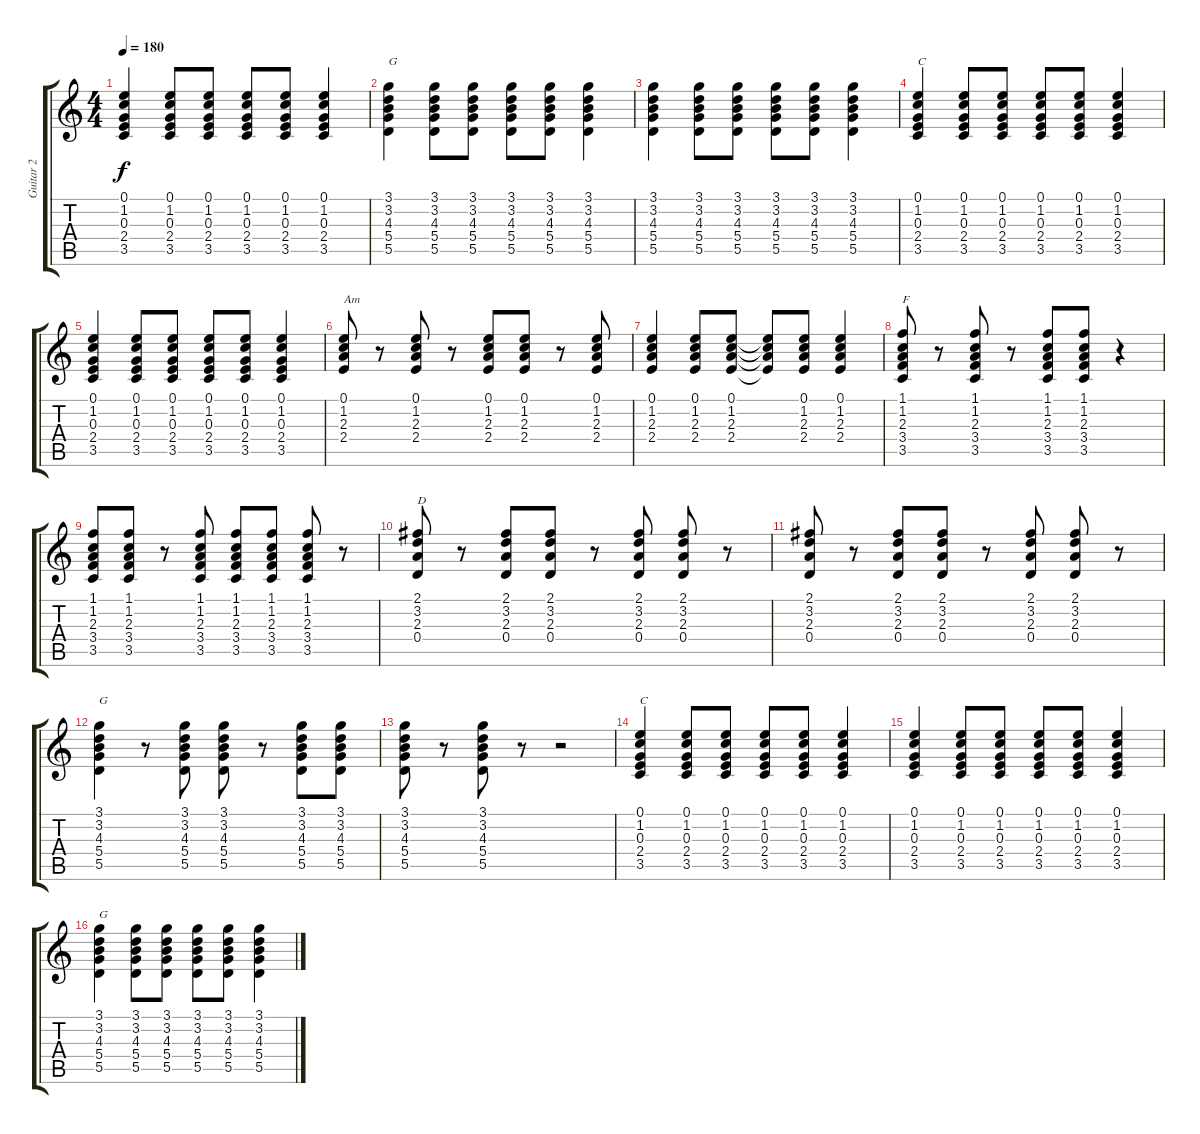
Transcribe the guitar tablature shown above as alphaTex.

\track ("Guitar 2" "Guitar 2") {instrument electricguitarclean}
\staff {score tabs}
\tuning (E4 B3 G3 D3 A2 E2) {hide}
\ts (4 4)
\tempo 180
\clef g2
\ks c
(0.1 1.2 0.3 2.4 3.5).4{dy f} (0.1 1.2 0.3 2.4 3.5).8 (0.1 1.2 0.3 2.4 3.5).8 (0.1 1.2 0.3 2.4 3.5).8 (0.1 1.2 0.3 2.4 3.5).8 (0.1 1.2 0.3 2.4 3.5).4 |
(3.1 3.2 4.3 5.4 5.5).4{txt "G"} (3.1 3.2 4.3 5.4 5.5).8 (3.1 3.2 4.3 5.4 5.5).8 (3.1 3.2 4.3 5.4 5.5).8 (3.1 3.2 4.3 5.4 5.5).8 (3.1 3.2 4.3 5.4 5.5).4 |
(3.1 3.2 4.3 5.4 5.5).4 (3.1 3.2 4.3 5.4 5.5).8 (3.1 3.2 4.3 5.4 5.5).8 (3.1 3.2 4.3 5.4 5.5).8 (3.1 3.2 4.3 5.4 5.5).8 (3.1 3.2 4.3 5.4 5.5).4 |
(0.1 1.2 0.3 2.4 3.5).4{txt "C"} (0.1 1.2 0.3 2.4 3.5).8 (0.1 1.2 0.3 2.4 3.5).8 (0.1 1.2 0.3 2.4 3.5).8 (0.1 1.2 0.3 2.4 3.5).8 (0.1 1.2 0.3 2.4 3.5).4 |
(0.1 1.2 0.3 2.4 3.5).4 (0.1 1.2 0.3 2.4 3.5).8 (0.1 1.2 0.3 2.4 3.5).8 (0.1 1.2 0.3 2.4 3.5).8 (0.1 1.2 0.3 2.4 3.5).8 (0.1 1.2 0.3 2.4 3.5).4 |
(0.1 1.2 2.3 2.4).8{txt "Am"} r.8 (0.1 1.2 2.3 2.4).8 r.8 (0.1 1.2 2.3 2.4).8 (0.1 1.2 2.3 2.4).8 r.8 (0.1 1.2 2.3 2.4).8 |
(0.1 1.2 2.3 2.4).4 (0.1 1.2 2.3 2.4).8 (0.1 1.2 2.3 2.4).8 (0.1{t} 1.2{t} 2.3{t} 2.4{t}).8 (0.1 1.2 2.3 2.4).8 (0.1 1.2 2.3 2.4).4 |
(1.1 1.2 2.3 3.4 3.5).8{txt "F"} r.8 (1.1 1.2 2.3 3.4 3.5).8 r.8 (1.1 1.2 2.3 3.4 3.5).8 (1.1 1.2 2.3 3.4 3.5).8 r.4 |
(1.1 1.2 2.3 3.4 3.5).8 (1.1 1.2 2.3 3.4 3.5).8 r.8 (1.1 1.2 2.3 3.4 3.5).8 (1.1 1.2 2.3 3.4 3.5).8 (1.1 1.2 2.3 3.4 3.5).8 (1.1 1.2 2.3 3.4 3.5).8 r.8 |
(2.1 3.2 2.3 0.4).8{txt "D"} r.8 (2.1 3.2 2.3 0.4).8 (2.1 3.2 2.3 0.4).8 r.8 (2.1 3.2 2.3 0.4).8 (2.1 3.2 2.3 0.4).8 r.8 |
(2.1 3.2 2.3 0.4).8 r.8 (2.1 3.2 2.3 0.4).8 (2.1 3.2 2.3 0.4).8 r.8 (2.1 3.2 2.3 0.4).8 (2.1 3.2 2.3 0.4).8 r.8 |
(3.1 3.2 4.3 5.4 5.5).4{txt "G"} r.8 (3.1 3.2 4.3 5.4 5.5).8 (3.1 3.2 4.3 5.4 5.5).8 r.8 (3.1 3.2 4.3 5.4 5.5).8 (3.1 3.2 4.3 5.4 5.5).8 |
(3.1 3.2 4.3 5.4 5.5).8 r.8 (3.1 3.2 4.3 5.4 5.5).8 r.8 r.2 |
(0.1 1.2 0.3 2.4 3.5).4{txt "C"} (0.1 1.2 0.3 2.4 3.5).8 (0.1 1.2 0.3 2.4 3.5).8 (0.1 1.2 0.3 2.4 3.5).8 (0.1 1.2 0.3 2.4 3.5).8 (0.1 1.2 0.3 2.4 3.5).4 |
(0.1 1.2 0.3 2.4 3.5).4 (0.1 1.2 0.3 2.4 3.5).8 (0.1 1.2 0.3 2.4 3.5).8 (0.1 1.2 0.3 2.4 3.5).8 (0.1 1.2 0.3 2.4 3.5).8 (0.1 1.2 0.3 2.4 3.5).4 |
(3.1 3.2 4.3 5.4 5.5).4{txt "G"} (3.1 3.2 4.3 5.4 5.5).8 (3.1 3.2 4.3 5.4 5.5).8 (3.1 3.2 4.3 5.4 5.5).8 (3.1 3.2 4.3 5.4 5.5).8 (3.1 3.2 4.3 5.4 5.5).4
